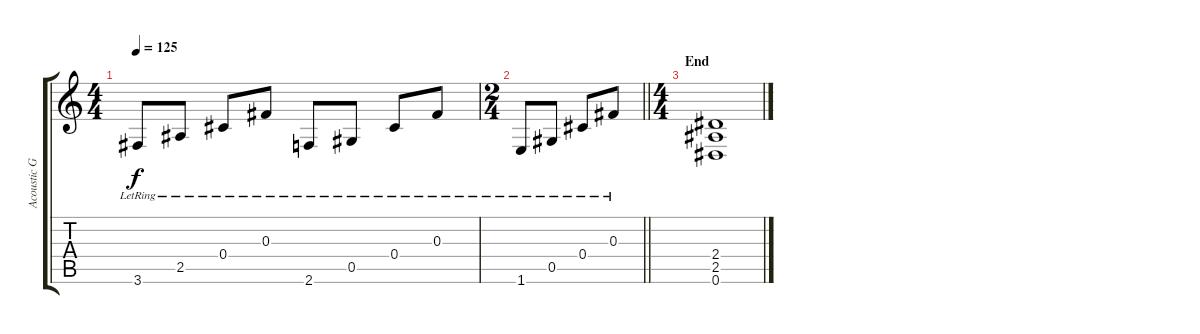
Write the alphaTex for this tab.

\track ("Acoustic Guitar" "Acoustic G") {instrument electricguitarjazz}
\staff {score tabs}
\tuning (Eb4 Bb3 Gb3 Db3 Ab2 Eb2) {hide}
\ts (4 4)
\tempo 125
\clef g2
\ks c
3.6{lr}.8{dy f} 2.5{lr}.8 0.4{lr}.8 0.3{lr}.8 2.6{lr}.8 0.5{lr}.8 0.4{lr}.8 0.3{lr}.8 |
\ts (2 4)
\barLineRight lightlight
1.6{lr}.8 0.5{lr}.8 0.4{lr}.8 0.3{lr}.8 |
\ts (4 4)
\section ("" "End")
(2.4 2.5 0.6).1
